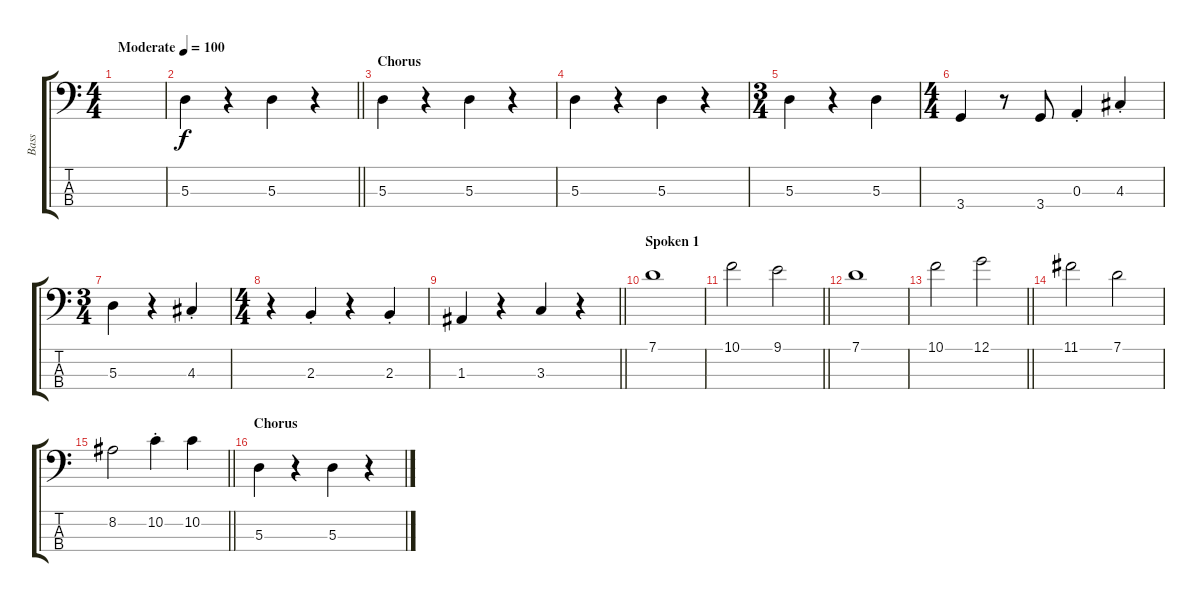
\track ("Bass" "Bass") {instrument electricbassfinger}
\staff {score tabs}
\tuning (G2 D2 A1 E1) {hide}
\ts (4 4)
\tempo (100 "Moderate")
\clef f4
\ks c
|
\barLineRight lightlight
5.3.4 r.4 5.3.4 r.4 |
\section ("" "Chorus")
5.3.4 r.4 5.3.4 r.4 |
5.3.4 r.4 5.3.4 r.4 |
\ts (3 4)
5.3.4 r.4 5.3.4 |
\ts (4 4)
3.4.4 r.8 3.4.8 0.3{st}.4 4.3{st}.4 |
\ts (3 4)
5.3.4 r.4 4.3{st}.4 |
\ts (4 4)
r.4 2.3{st}.4 r.4 2.3{st}.4 |
\barLineRight lightlight
1.3.4 r.4 3.3.4 r.4 |
\section ("" "Spoken 1")
7.1.1 |
\barLineRight lightlight
10.1.2 9.1.2 |
7.1.1 |
\barLineRight lightlight
10.1.2 12.1.2 |
11.1.2 7.1.2 |
\barLineRight lightlight
8.2.2 10.2{st}.4 10.2.4 |
\section ("" "Chorus")
5.3.4 r.4 5.3.4 r.4
